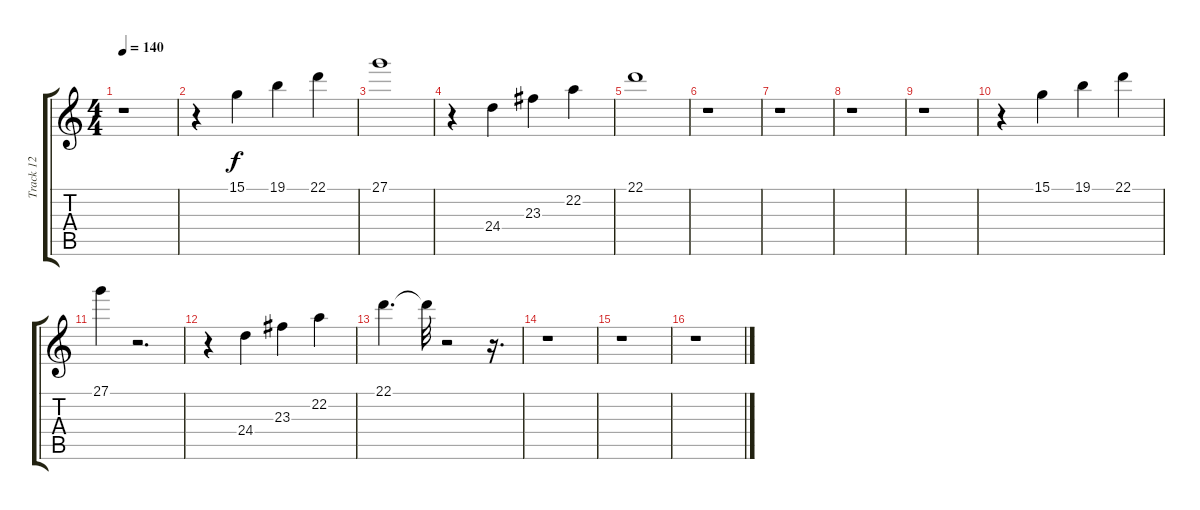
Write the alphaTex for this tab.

\track ("Track 12" "Track 12") {instrument glockenspiel}
\staff {score tabs}
\tuning (E4 B3 G3 D3 A2 E2) {hide}
\ts (4 4)
\tempo 140
\clef g2
\ks c
r.1{dy f} |
r.4 15.1.4 19.1.4 22.1.4 |
27.1.1 |
r.4 24.4.4 23.3.4 22.2.4 |
22.1.1 |
r.1 |
r.1 |
r.1 |
r.1 |
r.4 15.1.4 19.1.4 22.1.4 |
27.1.4 r.2{d} |
r.4 24.4.4 23.3.4 22.2.4 |
22.1.4{d} 22.1{t}.32 r.2 r.16{d} |
r.1 |
r.1 |
r.1
